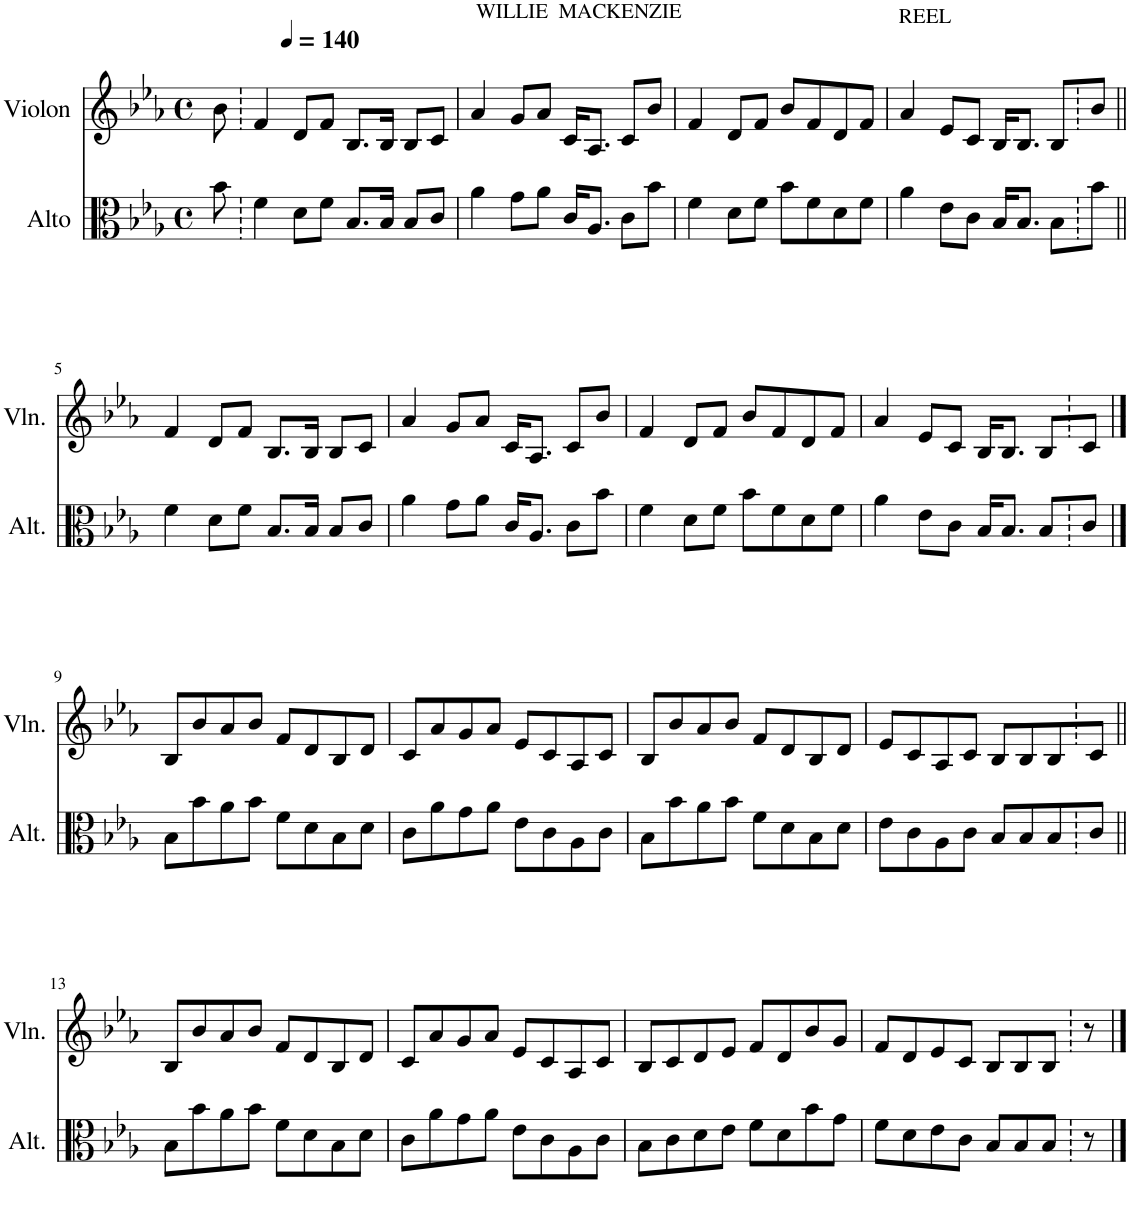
**kern	**kern
*part2	*part1
*staff2	*staff1
*I"Alto	*I"Violon
*I'Alt.	*I'Vln.
*clefC3	*clefG2
*k[b-e-a-]	*k[b-e-a-]
*M4/4	*M4/4
*met(c)	*met(c)
*MM140	*MM140
=	=
8b-\	8b-\
=1	=1
4f\	4f/
8d\L	8d/L
8f\J	8f/J
8.B-/L	8.B-/L
16B-/Jk	16B-/Jk
8B-/L	8B-/L
8c/J	8c/J
=2	=2
!	!LO:TX:a:t=WILLIE  MACKENZIE
4a-\	4a-/
8g\L	8g/L
8a-\J	8a-/J
16c/KL	16c/KL
8.A-/J	8.A-/J
8c\L	8c/L
8b-\J	8b-/J
=3	=3
4f\	4f/
8d\L	8d/L
8f\J	8f/J
8b-\L	8b-/L
8f\	8f/
8d\	8d/
8f\J	8f/J
=4	=4
!	!LO:TX:a:t=REEL
4a-\	4a-/
8e-\L	8e-/L
8c\J	8c/J
16B-/KL	16B-/KL
8.B-/J	8.B-/J
8B-\L	8B-/L
8b-\J	8b-/J
!!LO:LB:g=z
=5||	=5||
4f\	4f/
8d\L	8d/L
8f\J	8f/J
8.B-/L	8.B-/L
16B-/Jk	16B-/Jk
8B-/L	8B-/L
8c/J	8c/J
=6	=6
4a-\	4a-/
8g\L	8g/L
8a-\J	8a-/J
16c/KL	16c/KL
8.A-/J	8.A-/J
8c\L	8c/L
8b-\J	8b-/J
=7	=7
4f\	4f/
8d\L	8d/L
8f\J	8f/J
8b-\L	8b-/L
8f\	8f/
8d\	8d/
8f\J	8f/J
=8	=8
4a-\	4a-/
8e-\L	8e-/L
8c\J	8c/J
16B-/KL	16B-/KL
8.B-/J	8.B-/J
8B-/L	8B-/L
8c/J	8c/J
!!LO:LB:g=z
==9	==9
8B-\L	8B-/L
8b-\	8b-/
8a-\	8a-/
8b-\J	8b-/J
8f\L	8f/L
8d\	8d/
8B-\	8B-/
8d\J	8d/J
=10	=10
8c\L	8c/L
8a-\	8a-/
8g\	8g/
8a-\J	8a-/J
8e-\L	8e-/L
8c\	8c/
8A-\	8A-/
8c\J	8c/J
=11	=11
8B-\L	8B-/L
8b-\	8b-/
8a-\	8a-/
8b-\J	8b-/J
8f\L	8f/L
8d\	8d/
8B-\	8B-/
8d\J	8d/J
=12	=12
8e-\L	8e-/L
8c\	8c/
8A-\	8A-/
8c\J	8c/J
8B-/L	8B-/L
8B-/	8B-/
8B-/	8B-/
8c/J	8c/J
!!LO:LB:g=z
=13||	=13||
8B-\L	8B-/L
8b-\	8b-/
8a-\	8a-/
8b-\J	8b-/J
8f\L	8f/L
8d\	8d/
8B-\	8B-/
8d\J	8d/J
=14	=14
8c\L	8c/L
8a-\	8a-/
8g\	8g/
8a-\J	8a-/J
8e-\L	8e-/L
8c\	8c/
8A-\	8A-/
8c\J	8c/J
=15	=15
8B-\L	8B-/L
8c\	8c/
8d\	8d/
8e-\J	8e-/J
8f\L	8f/L
8d\	8d/
8b-\	8b-/
8g\J	8g/J
=16	=16
8f\L	8f/L
8d\	8d/
8e-\	8e-/
8c\J	8c/J
8B-/L	8B-/L
8B-/	8B-/
8B-/J	8B-/J
8r	8r
==	==
*-	*-
